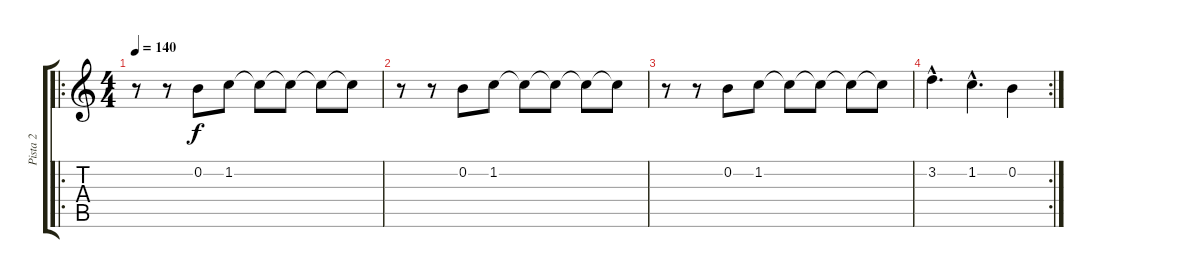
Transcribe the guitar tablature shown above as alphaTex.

\track ("Pista 2" "Pista 2") {instrument electricguitarclean}
\staff {score tabs}
\tuning (E4 B3 G3 D3 A2 E2) {hide}
\ro
\ts (4 4)
\tempo 140
\clef g2
\ks c
r.8{dy f instrument electricguitarclean} r.8 0.2.8 1.2.8 1.2{t}.8 1.2{t}.8 1.2{t}.8 1.2{t}.8 |
r.8{instrument electricguitarclean} r.8 0.2.8 1.2.8 1.2{t}.8 1.2{t}.8 1.2{t}.8 1.2{t}.8 |
r.8{instrument electricguitarclean} r.8 0.2.8 1.2.8 1.2{t}.8 1.2{t}.8 1.2{t}.8 1.2{t}.8 |
\rc 2
3.2{hac}.4{d} 1.2{hac}.4{d} 0.2.4
